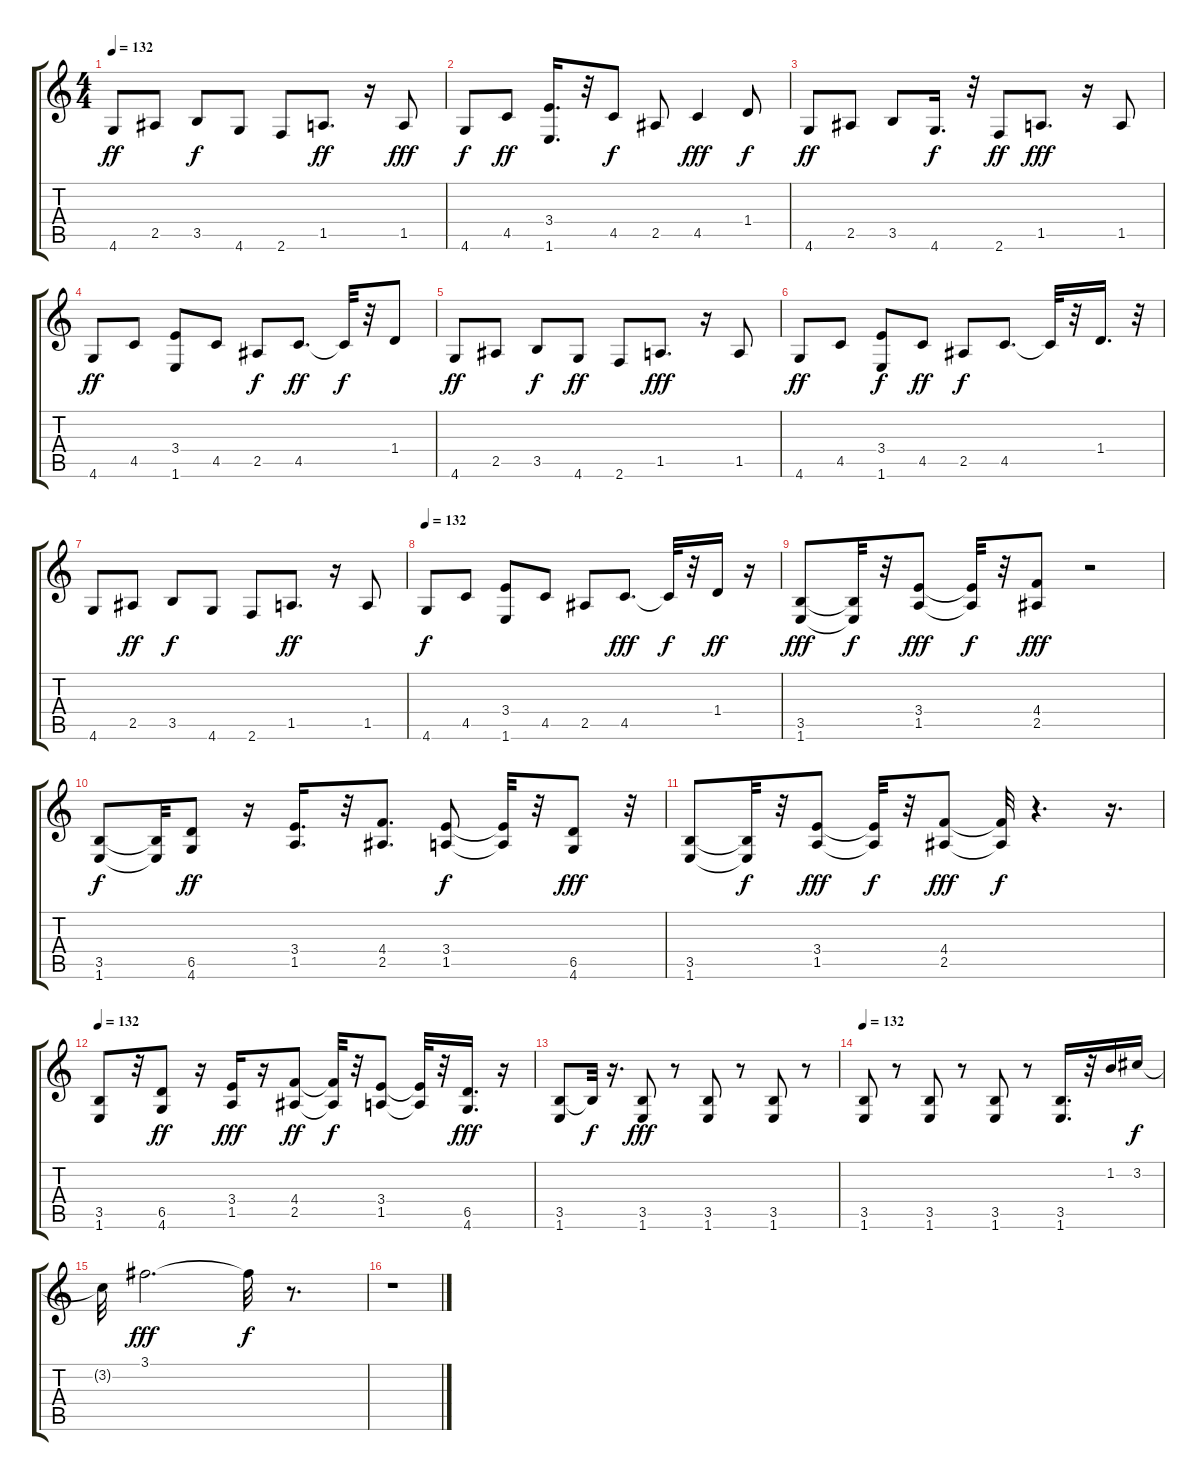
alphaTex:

\track "" {instrument electricguitarclean}
\staff {score tabs}
\tuning (Eb4 Bb3 Gb3 Db3 Ab2 Eb2) {hide}
\ts (4 4)
\tempo 132
\clef g2
\ks c
4.6.8{dy ff} 2.5.8 3.5.8{dy f} 4.6.8 2.6.8 1.5.8{d dy ff} r.16 1.5.8{dy fff} |
4.6.8{dy f} 4.5.8{dy ff} (3.4 1.6).16{d} r.32 4.5.8{dy f} 2.5.8 4.5.4{dy fff} 1.4.8{dy f} |
4.6.8{dy ff} 2.5.8 3.5.8 4.6.16{d dy f} r.32 2.6.8{dy ff} 1.5.8{d dy fff} r.16 1.5.8 |
4.6.8{dy ff} 4.5.8 (3.4 1.6).8 4.5.8 2.5.8{dy f} 4.5.8{d dy ff} 4.5{t}.32{dy f} r.32 1.4.8 |
4.6.8{dy ff} 2.5.8 3.5.8{dy f} 4.6.8{dy ff} 2.6.8 1.5.8{d dy fff} r.16 1.5.8 |
4.6.8{dy ff} 4.5.8 (3.4 1.6).8{dy f} 4.5.8{dy ff} 2.5.8{dy f} 4.5.8{d} 4.5{t}.32 r.32 1.4.16{d} r.32 |
4.6.8 2.5.8{dy ff} 3.5.8{dy f} 4.6.8 2.6.8 1.5.8{d dy ff} r.16 1.5.8 |
\tempo 132
4.6.8{dy f} 4.5.8 (3.4 1.6).8 4.5.8 2.5.8 4.5.8{d dy fff} 4.5{t}.32{dy f} r.32 1.4.16{dy ff} r.16 |
(3.5 1.6).8{dy fff volume 8 instrument distortionguitar} (3.5{t} 1.6{t}).32{dy f} r.32 (3.4 1.5).8{dy fff} (3.4{t} 1.5{t}).32{dy f} r.32 (4.4 2.5).8{dy fff} r.2 |
(3.5 1.6).8{dy f volume 8 instrument distortionguitar} (3.5{t} 1.6{t}).32 (6.5 4.6).8{dy ff} r.16 (3.4 1.5).16{d} r.32 (4.4 2.5).8{d} (3.4 1.5).8{dy f} (3.4{t} 1.5{t}).32 r.32 (6.5 4.6).8{dy fff} r.32 |
(3.5 1.6).8 (3.5{t} 1.6{t}).32{dy f} r.32 (3.4 1.5).8{dy fff} (3.4{t} 1.5{t}).32{dy f} r.32 (4.4 2.5).8{dy fff} (4.4{t} 2.5{t}).32{dy f} r.4{d} r.16{d} |
\tempo 132
(3.5 1.6).8 r.32 (6.5 4.6).8{dy ff} r.16 (3.4 1.5).16{dy fff} r.16 (4.4 2.5).8{dy ff} (4.4{t} 2.5{t}).32{dy f} r.32 (3.4 1.5).8 (3.4{t} 1.5{t}).32 r.32 (6.5 4.6).16{d dy fff} r.16 |
(3.5 1.6).8{volume 8 instrument distortionguitar} 3.5{t}.32{dy f} r.16{d} (3.5 1.6).8{dy fff} r.8 (3.5 1.6).8 r.8 (3.5 1.6).8 r.8 |
\tempo 132
(3.5 1.6).8 r.8 (3.5 1.6).8 r.8 (3.5 1.6).8 r.8 (3.5 1.6).16{d} r.32 1.2.16{volume 16 instrument overdrivenguitar} 3.2.16{dy f} |
3.2{t}.32 3.1.2{d dy fff} 3.1{t}.32{dy f} r.8{d} |
r.1
